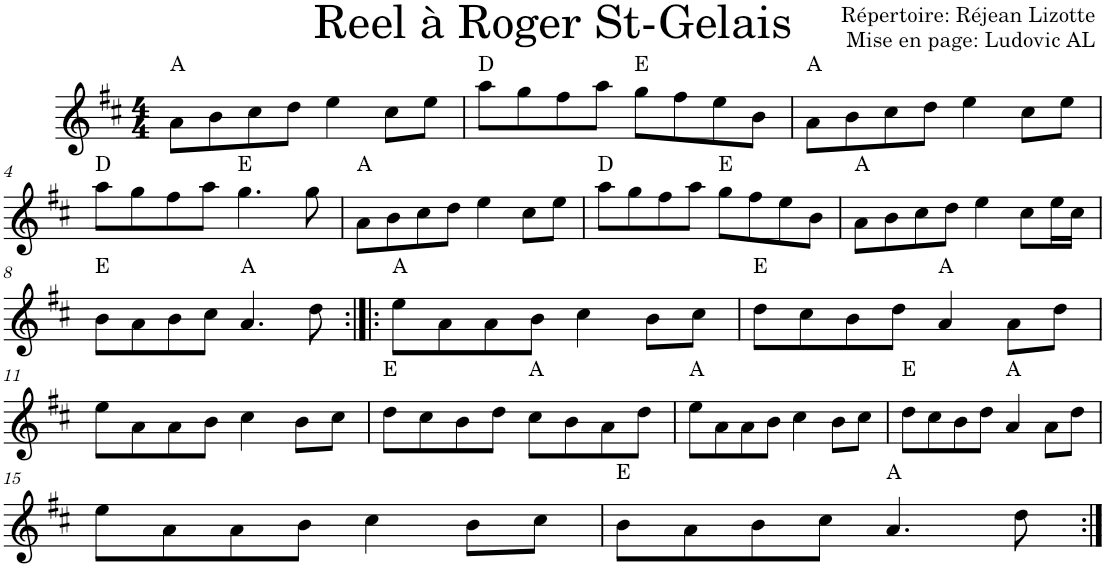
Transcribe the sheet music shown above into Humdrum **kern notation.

**kern	**harte
*part1	*part1
*staff1	*
*I"Violon	*
*I'Vln.	*
*clefG2	*
*k[f#c#]	*
*M4/4	*
=1	=1
8a\L	A:maj
8b\	.
8cc#\	.
8dd\J	.
4ee\	.
8cc#\L	.
8ee\J	.
=2	=2
8aa\L	D:maj
8gg\	.
8ff#\	.
8aa\J	.
8gg\L	E:maj
8ff#\	.
8ee\	.
8b\J	.
=3	=3
8a\L	A:maj
8b\	.
8cc#\	.
8dd\J	.
4ee\	.
8cc#\L	.
8ee\J	.
!!LO:LB:g=z
=4	=4
8aa\L	D:maj
8gg\	.
8ff#\	.
8aa\J	.
4.gg\	E:maj
8gg\	.
=5	=5
8a\L	A:maj
8b\	.
8cc#\	.
8dd\J	.
4ee\	.
8cc#\L	.
8ee\J	.
=6	=6
8aa\L	D:maj
8gg\	.
8ff#\	.
8aa\J	.
8gg\L	E:maj
8ff#\	.
8ee\	.
8b\J	.
=7	=7
8a\L	A:maj
8b\	.
8cc#\	.
8dd\J	.
4ee\	.
8cc#\L	.
16ee\L	.
16cc#\JJ	.
!!LO:LB:g=z
=8	=8
8b\L	E:maj
8a\	.
8b\	.
8cc#\J	.
4.a/	A:maj
8dd\	.
=9:|!|:	=9:|!|:
8ee\L	A:maj
8a\	.
8a\	.
8b\J	.
4cc#\	.
8b\L	.
8cc#\J	.
=10	=10
8dd\L	E:maj
8cc#\	.
8b\	.
8dd\J	.
4a/	A:maj
8a\L	.
8dd\J	.
!!LO:LB:g=z
=11	=11
8ee\L	.
8a\	.
8a\	.
8b\J	.
4cc#\	.
8b\L	.
8cc#\J	.
=12	=12
8dd\L	E:maj
8cc#\	.
8b\	.
8dd\J	.
8cc#\L	A:maj
8b\	.
8a\	.
8dd\J	.
=13	=13
8ee\L	A:maj
8a\	.
8a\	.
8b\J	.
4cc#\	.
8b\L	.
8cc#\J	.
=14	=14
8dd\L	E:maj
8cc#\	.
8b\	.
8dd\J	.
4a/	A:maj
8a\L	.
8dd\J	.
!!LO:LB:g=z
=15	=15
8ee\L	.
8a\	.
8a\	.
8b\J	.
4cc#\	.
8b\L	.
8cc#\J	.
=16	=16
8b\L	E:maj
8a\	.
8b\	.
8cc#\J	.
4.a/	A:maj
8dd\	.
=:|!	=:|!
*-	*-
